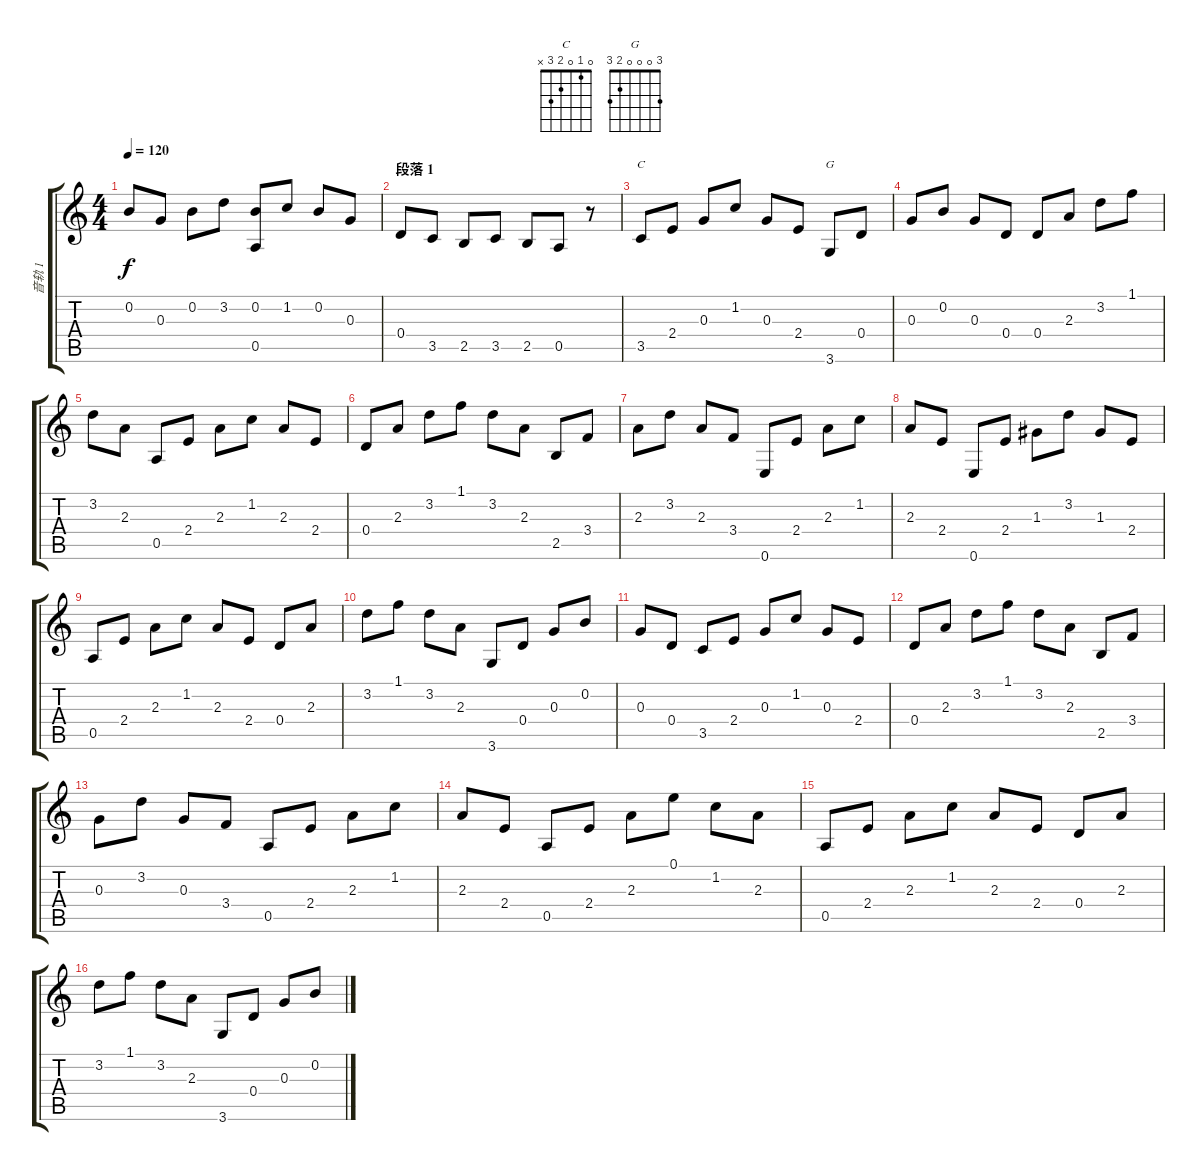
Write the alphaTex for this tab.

\track ("音轨 1" "音轨 1") {instrument acousticguitarnylon}
\staff {score tabs}
\tuning (E4 B3 G3 D3 A2 E2) {hide}
\chord ("C" 0 1 0 2 3 x)
\chord ("G" 3 0 0 0 2 3)
\ts (4 4)
\tempo 120
\clef g2
\ks c
0.2.8{dy f} 0.3.8 0.2.8 3.2.8 (0.2 0.5).8 1.2.8 0.2.8 0.3.8 |
\section ("" "段落 1")
0.4.8 3.5.8 2.5.8 3.5.8 2.5.8 0.5.8 r.8 |
3.5.8{ch "C"} 2.4.8 0.3.8 1.2.8 0.3.8 2.4.8 3.6.8{ch "G"} 0.4.8 |
0.3.8 0.2.8 0.3.8 0.4.8 0.4.8 2.3.8 3.2.8 1.1.8 |
3.2.8 2.3.8 0.5.8 2.4.8 2.3.8 1.2.8 2.3.8 2.4.8 |
0.4.8 2.3.8 3.2.8 1.1.8 3.2.8 2.3.8 2.5.8 3.4.8 |
2.3.8 3.2.8 2.3.8 3.4.8 0.6.8 2.4.8 2.3.8 1.2.8 |
2.3.8 2.4.8 0.6.8 2.4.8 1.3.8 3.2.8 1.3.8 2.4.8 |
0.5.8 2.4.8 2.3.8 1.2.8 2.3.8 2.4.8 0.4.8 2.3.8 |
3.2.8 1.1.8 3.2.8 2.3.8 3.6.8 0.4.8 0.3.8 0.2.8 |
0.3.8 0.4.8 3.5.8 2.4.8 0.3.8 1.2.8 0.3.8 2.4.8 |
0.4.8 2.3.8 3.2.8 1.1.8 3.2.8 2.3.8 2.5.8 3.4.8 |
0.3.8 3.2.8 0.3.8 3.4.8 0.5.8 2.4.8 2.3.8 1.2.8 |
2.3.8 2.4.8 0.5.8 2.4.8 2.3.8 0.1.8 1.2.8 2.3.8 |
0.5.8 2.4.8 2.3.8 1.2.8 2.3.8 2.4.8 0.4.8 2.3.8 |
3.2.8 1.1.8 3.2.8 2.3.8 3.6.8 0.4.8 0.3.8 0.2.8
